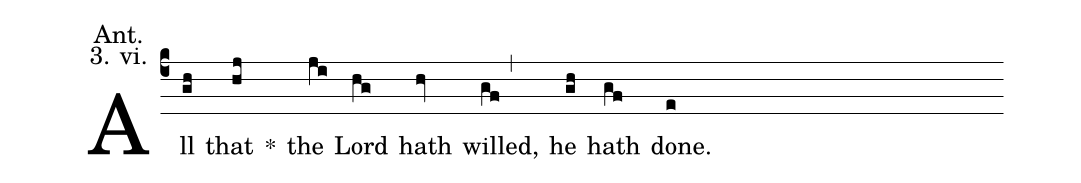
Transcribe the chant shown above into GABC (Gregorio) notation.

annotation: Ant.;
annotation: 3. vi.;
%%
(c4) All(gh) that(hj) <sp>*</sp>() the(ji) Lord(hg) hath(hv) willed,(gf,) he(gh) hath(gf) done.(e)
